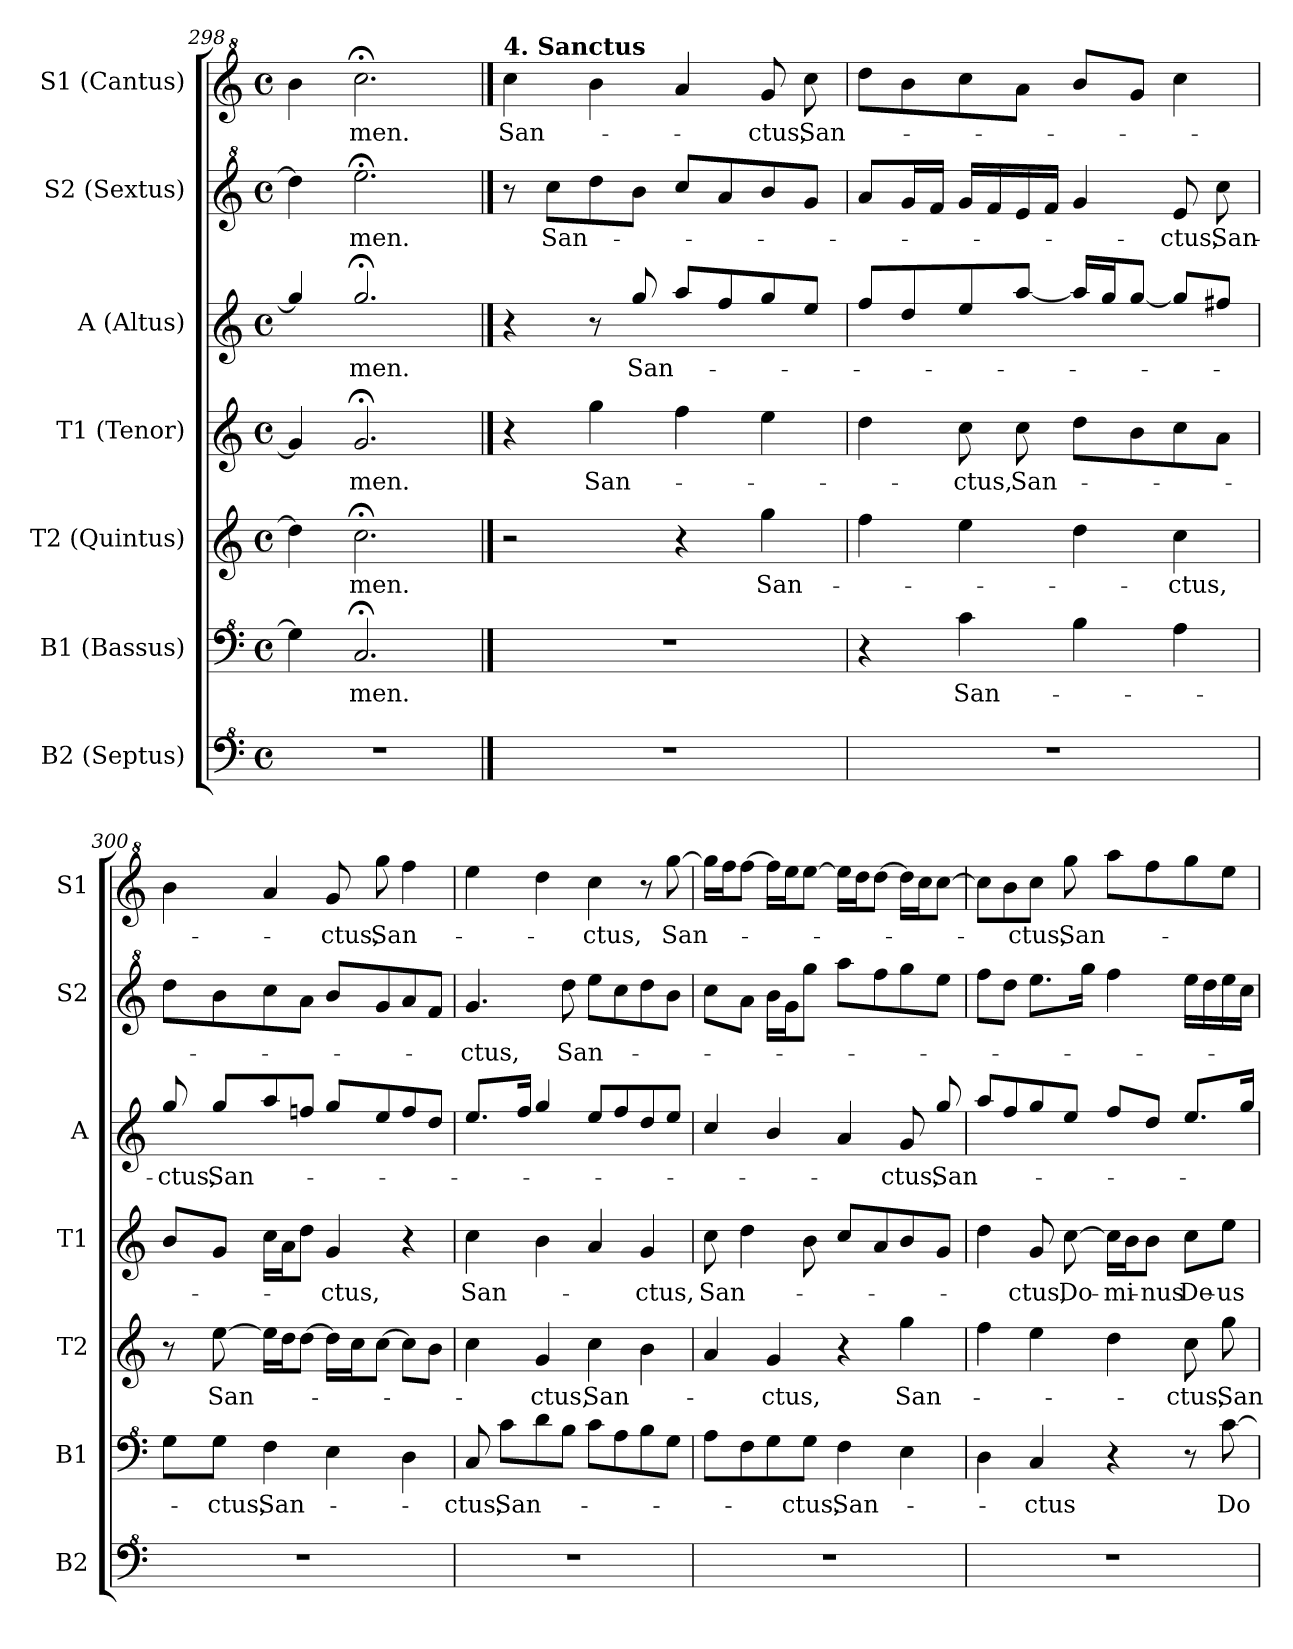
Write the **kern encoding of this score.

**kern	**kern	**text	**kern	**text	**kern	**text	**kern	**text	**kern	**text	**kern	**text
*part7	*part6	*part6	*part5	*part5	*part4	*part4	*part3	*part3	*part2	*part2	*part1	*part1
*staff7	*staff6	*staff6	*staff5	*staff5	*staff4	*staff4	*staff3	*staff3	*staff2	*staff2	*staff1	*staff1
*I"B2 (Septus)	*I"B1 (Bassus)	*	*I"T2 (Quintus)	*	*I"T1 (Tenor)	*	*I"A (Altus)	*	*I"S2 (Sextus)	*	*I"S1 (Cantus)	*
*I'B2	*I'B1	*	*I'T2	*	*I'T1	*	*I'A	*	*I'S2	*	*I'S1	*
*clefF^4	*clefF^4	*	*clefG2	*	*clefG2	*	*clefG2	*	*clefG^2	*	*clefG^2	*
*k[]	*k[]	*	*k[]	*	*k[]	*	*k[]	*	*k[]	*	*k[]	*
*M4/4	*M4/4	*	*M4/4	*	*M4/4	*	*M4/4	*	*M4/4	*	*M4/4	*
*met(c)	*met(c)	*	*met(c)	*	*met(c)	*	*met(c)	*	*met(c)	*	*met(c)	*
=298	=298	=298	=298	=298	=298	=298	=298	=298	=298	=298	=298	=298
1r	4g\]	.	4dd\]	.	4g/]	.	4gg/]	.	4ddd\]	.	4bb\	.
!	!	!LO:LY:b	!	!LO:LY:b	!	!LO:LY:b	!	!LO:LY:b	!	!LO:LY:b	!	!LO:LY:b
.	2.c;</	-men.	2.cc;<\	-men.	2.g;</	-men.	2.gg;</	-men.	2.eee;<\	-men.	2.ccc;<\	-men.
==298X5	==298X5	==298X5	==298X5	==298X5	==298X5	==298X5	==298X5	==298X5	==298X5	==298X5	==298X5	==298X5
!	!	!	!	!	!	!	!	!	!	!	!LO:TX:a:B:t=4. Sanctus	!
!	!	!	!	!	!	!	!	!	!	!	!	!LO:LY:b
1r	1r	.	2r	.	4r	.	4r	.	8r	.	4ccc\	San-
!	!	!	!	!	!	!	!	!	!	!LO:LY:b	!	!
.	.	.	.	.	.	.	.	.	8ccc\L	San-	.	.
!	!	!	!	!	!	!LO:LY:b	!	!	!	!	!	!
.	.	.	.	.	4gg\	San-	8r	.	8ddd\	.	4bb\	.
!	!	!	!	!	!	!	!	!LO:LY:b	!	!	!	!
.	.	.	.	.	.	.	8gg/	San-	8bb\J	.	.	.
.	.	.	4r	.	4ff\	.	8aa/L	.	8ccc/L	.	4aa/	.
.	.	.	.	.	.	.	8ff/	.	8aa/	.	.	.
!	!	!	!	!LO:LY:b	!	!	!	!	!	!	!	!LO:LY:b
.	.	.	4gg\	San-	4ee\	.	8gg/	.	8bb/	.	8gg/	-ctus,
!	!	!	!	!	!	!	!	!	!	!	!	!LO:LY:b
.	.	.	.	.	.	.	8ee/J	.	8gg/J	.	8ccc\	San-
=299	=299	=299	=299	=299	=299	=299	=299	=299	=299	=299	=299	=299
1r	4r	.	4ff\	.	4dd\	.	8ff/L	.	8aa/L	.	8ddd\L	.
.	.	.	.	.	.	.	8dd/	.	16gg/L	.	8bb\	.
.	.	.	.	.	.	.	.	.	16ff/JJ	.	.	.
!	!	!LO:LY:b	!	!	!	!LO:LY:b	!	!	!	!	!	!
.	4cc\	San-	4ee\	.	8cc\	-ctus,	8ee/	.	16gg/LL	.	8ccc\	.
.	.	.	.	.	.	.	.	.	16ff/	.	.	.
!	!	!	!	!	!	!LO:LY:b	!	!	!	!	!	!
.	.	.	.	.	8cc\	San-	[8aa/J	.	16ee/	.	8aa\J	.
.	.	.	.	.	.	.	.	.	16ff/JJ	.	.	.
.	4b\	.	4dd\	.	8dd\L	.	16aa/LL]	.	4gg/	.	8bb/L	.
.	.	.	.	.	.	.	16gg/J	.	.	.	.	.
.	.	.	.	.	8b\	.	[8gg/J	.	.	.	8gg/J	.
!	!	!	!	!LO:LY:b	!	!	!	!	!	!LO:LY:b	!	!
.	4a\	.	4cc\	-ctus,	8cc\	.	8gg/L]	.	8ee/	-ctus,	4ccc\	.
!	!	!	!	!	!	!	!	!	!	!LO:LY:b	!	!
.	.	.	.	.	8a\J	.	8ff#X/J	.	8ccc\	San-	.	.
!!LO:LB:g=z
=300	=300	=300	=300	=300	=300	=300	=300	=300	=300	=300	=300	=300
!	!	!	!	!	!	!	!	!LO:LY:b	!	!	!	!
1r	8g\L	.	8r	.	8b/L	.	8gg/	-ctus,	8ddd\L	.	4bb\	.
!	!	!LO:LY:b	!	!LO:LY:b	!	!	!	!LO:LY:b	!	!	!	!
.	8g\J	-ctus,	[8ee\	San-	8g/J	.	8gg/L	San-	8bb\	.	.	.
!	!	!LO:LY:b	!	!	!	!	!	!	!	!	!	!
.	4f\	San-	16ee\LL]	.	16cc\LL	.	8aa/	.	8ccc\	.	4aa/	.
.	.	.	16dd\J	.	16a\J	.	.	.	.	.	.	.
.	.	.	[8dd\J	.	8dd\J	.	8ffn/J	.	8aa\J	.	.	.
!	!	!	!	!	!	!LO:LY:b	!	!	!	!	!	!LO:LY:b
.	4e\	.	16dd\LL]	.	4g/	-ctus,	8gg/L	.	8bb/L	.	8gg/	-ctus,
.	.	.	16cc\J	.	.	.	.	.	.	.	.	.
!	!	!	!	!	!	!	!	!	!	!	!	!LO:LY:b
.	.	.	[8cc\J	.	.	.	8ee/	.	8gg/	.	8ggg\	San-
.	4d\	.	8cc\L]	.	4r	.	8ff/	.	8aa/	.	4fff\	.
.	.	.	8b\J	.	.	.	8dd/J	.	8ff/J	.	.	.
=301	=301	=301	=301	=301	=301	=301	=301	=301	=301	=301	=301	=301
!	!	!LO:LY:b	!	!	!	!LO:LY:b	!	!	!	!LO:LY:b	!	!
1r	8c/	-ctus,	4cc\	.	4cc\	San-	8.ee/L	.	4.gg/	-ctus,	4eee\	.
!	!	!LO:LY:b	!	!	!	!	!	!	!	!	!	!
.	8cc\L	San-	.	.	.	.	.	.	.	.	.	.
.	.	.	.	.	.	.	16ff/Jk	.	.	.	.	.
!	!	!	!	!LO:LY:b	!	!	!	!	!	!	!	!
.	8dd\	.	4g/	-ctus,	4b\	.	4gg/	.	.	.	4ddd\	.
!	!	!	!	!	!	!	!	!	!	!LO:LY:b	!	!
.	8b\J	.	.	.	.	.	.	.	8ddd\	San-	.	.
!	!	!	!	!LO:LY:b	!	!	!	!	!	!	!	!LO:LY:b
.	8cc\L	.	4cc\	San-	4a/	.	8ee/L	.	8eee\L	.	4ccc\	-ctus,
.	8a\	.	.	.	.	.	8ff/	.	8ccc\	.	.	.
!	!	!	!	!	!	!LO:LY:b	!	!	!	!	!	!
.	8b\	.	4b\	.	4g/	-ctus,	8dd/	.	8ddd\	.	8r	.
!	!	!	!	!	!	!	!	!	!	!	!	!LO:LY:b
.	8g\J	.	.	.	.	.	8ee/J	.	8bb\J	.	[8ggg\	San-
=302	=302	=302	=302	=302	=302	=302	=302	=302	=302	=302	=302	=302
!	!	!	!	!	!	!LO:LY:b	!	!	!	!	!	!
1r	8a\L	.	4a/	.	8cc\	San-	4cc/	.	8ccc\L	.	16ggg\LL]	.
.	.	.	.	.	.	.	.	.	.	.	16fff\J	.
.	8f\	.	.	.	4dd\	.	.	.	8aa\J	.	[8fff\J	.
!	!	!	!	!LO:LY:b	!	!	!	!	!	!	!	!
.	8g\	.	4g/	-ctus,	.	.	4b/	.	16bb\LL	.	16fff\LL]	.
.	.	.	.	.	.	.	.	.	16gg\J	.	16eee\J	.
!	!	!LO:LY:b	!	!	!	!	!	!	!	!	!	!
.	8g\J	-ctus,	.	.	8b\	.	.	.	8ggg\J	.	[8eee\J	.
!	!	!LO:LY:b	!	!	!	!	!	!	!	!	!	!
.	4f\	San-	4r	.	8cc/L	.	4a/	.	8aaa\L	.	16eee\LL]	.
.	.	.	.	.	.	.	.	.	.	.	16ddd\J	.
.	.	.	.	.	8a/	.	.	.	8fff\	.	[8ddd\J	.
!	!	!	!	!LO:LY:b	!	!	!	!LO:LY:b	!	!	!	!
.	4e\	.	4gg\	San-	8b/	.	8g/	-ctus,	8ggg\	.	16ddd\LL]	.
.	.	.	.	.	.	.	.	.	.	.	16ccc\J	.
!	!	!	!	!	!	!	!	!LO:LY:b	!	!	!	!
.	.	.	.	.	8g/J	.	8gg/	San-	8eee\J	.	[8ccc\J	.
=303	=303	=303	=303	=303	=303	=303	=303	=303	=303	=303	=303	=303
1r	4d\	.	4ff\	.	4dd\	.	8aa/L	.	8fff\L	.	8ccc\L]	.
.	.	.	.	.	.	.	8ff/	.	8ddd\J	.	8bb\	.
!	!	!LO:LY:b	!	!	!	!LO:LY:b	!	!	!	!	!	!LO:LY:b
.	4c/	-ctus	4ee\	.	8g/	-ctus,	8gg/	.	8.eee\L	.	8ccc\J	-ctus,
!	!	!	!	!	!	!LO:LY:b	!	!	!	!	!	!LO:LY:b
.	.	.	.	.	[8cc\	Do-	8ee/J	.	.	.	8ggg\	San-
.	.	.	.	.	.	.	.	.	16ggg\Jk	.	.	.
.	4r	.	4dd\	.	16cc\LL]	.	8ff/L	.	4fff\	.	8aaa\L	.
!	!	!	!	!	!	!LO:LY:b	!	!	!	!	!	!
.	.	.	.	.	16b\J	-mi-	.	.	.	.	.	.
!	!	!	!	!	!	!LO:LY:b	!	!	!	!	!	!
.	.	.	.	.	8b\J	-nus	8dd/J	.	.	.	8fff\	.
!	!	!	!	!LO:LY:b	!	!LO:LY:b	!	!	!	!	!	!
.	8r	.	8cc\	-ctus,	8cc\L	De-	8.ee/L	.	16eee\LL	.	8ggg\	.
.	.	.	.	.	.	.	.	.	16ddd\	.	.	.
!	!	!LO:LY:b	!	!LO:LY:b	!	!LO:LY:b	!	!	!	!	!	!
.	[8cc\	Do-	8gg\	San-	8ee\J	-us	.	.	16eee\	.	8eee\J	.
.	.	.	.	.	.	.	16gg/Jk	.	16ccc\JJ	.	.	.
=	=	=	=	=	=	=	=	=	=	=	=	=
*-	*-	*-	*-	*-	*-	*-	*-	*-	*-	*-	*-	*-
